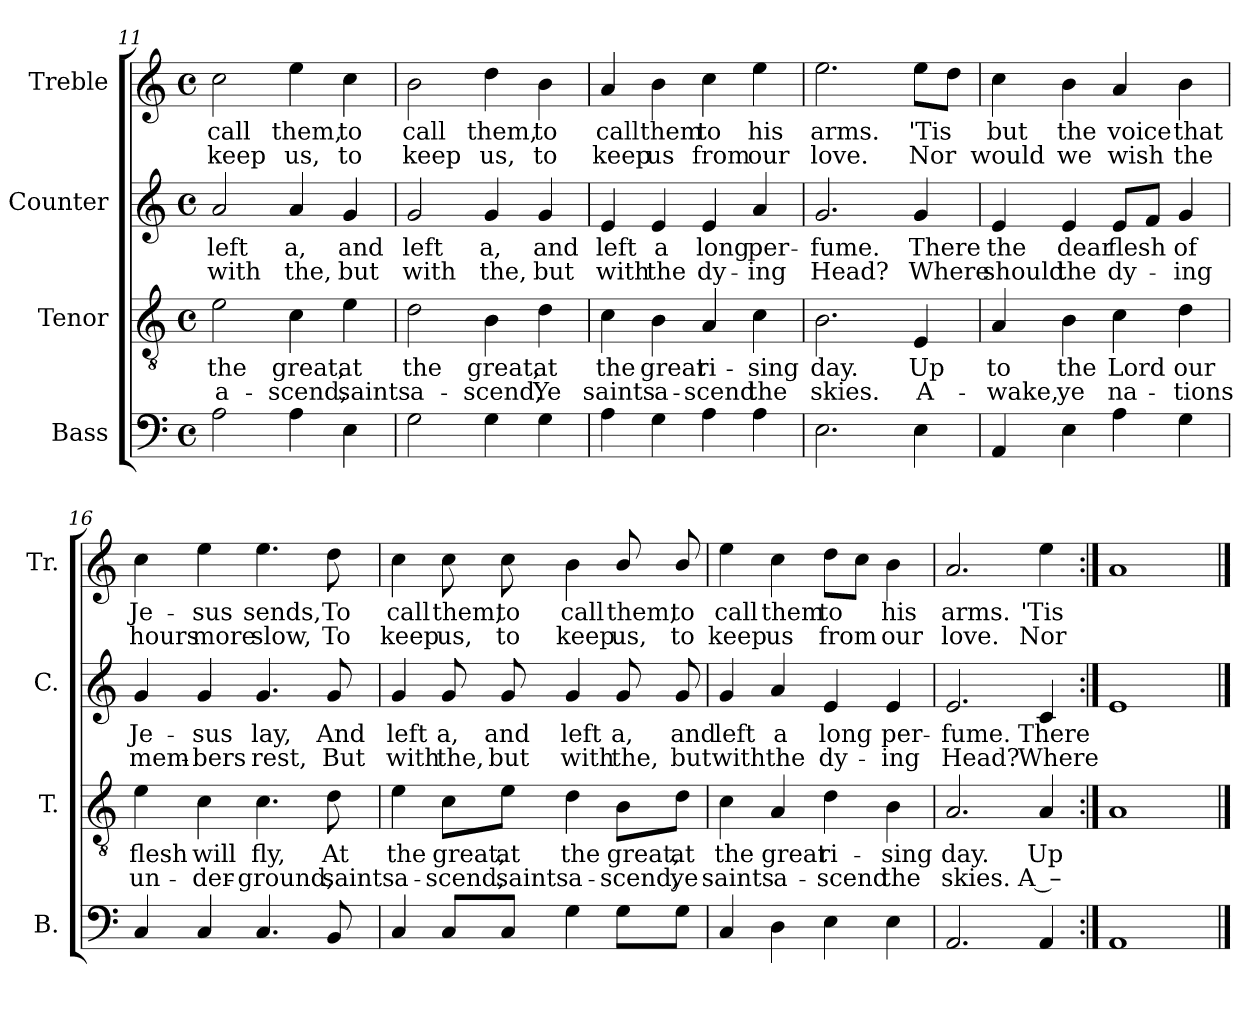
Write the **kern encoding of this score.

**kern	**kern	**text	**text	**kern	**text	**text	**kern	**text	**text
*part4	*part3	*part3	*part3	*part2	*part2	*part2	*part1	*part1	*part1
*staff4	*staff3	*staff3	*staff3	*staff2	*staff2	*staff2	*staff1	*staff1	*staff1
*I"Bass	*I"Tenor	*	*	*I"Counter	*	*	*I"Treble	*	*
*I'B.	*I'T.	*	*	*I'C.	*	*	*I'Tr.	*	*
!!LO:LB:g=z
*clefF4	*clefGv2	*	*	*clefG2	*	*	*clefG2	*	*
*k[]	*k[]	*	*	*k[]	*	*	*k[]	*	*
*M4/4	*M4/4	*	*	*M4/4	*	*	*M4/4	*	*
*met(c)	*met(c)	*	*	*met(c)	*	*	*met(c)	*	*
=11	=11	=11	=11	=11	=11	=11	=11	=11	=11
2A\	2e\	the	a-	2a/	left	with	2cc\	call	keep
4A\	4c\	great,	-scend,	4a/	a,	the,	4ee\	them,	us,
4E\	4e\	at	saints	4g/	and	but	4cc\	to	to
=12	=12	=12	=12	=12	=12	=12	=12	=12	=12
2G\	2d\	the	a-	2g/	left	with	2b\	call	keep
4G\	4B\	great,	-scend,	4g/	a,	the,	4dd\	them,	us,
4G\	4d\	at	Ye	4g/	and	but	4b\	to	to
=13	=13	=13	=13	=13	=13	=13	=13	=13	=13
4A\	4c\	the	saints	4e/	left	with	4a/	call	keep
4G\	4B\	great	a-	4e/	a	the	4b\	them	us
4A\	4A/	ri-	-scend	4e/	long	dy-	4cc\	to	from
4A\	4c\	-sing	the	4a/	per-	-ing	4ee\	his	our
=14	=14	=14	=14	=14	=14	=14	=14	=14	=14
2.E\	2.B\	day.	skies.	2.g/	-fume.	Head?	2.ee\	arms.	love.
4E\	4E/	Up	A-	4g/	There	Where	8ee\L	'Tis	Nor
.	.	.	.	.	.	.	8dd\J	.	.
=15	=15	=15	=15	=15	=15	=15	=15	=15	=15
4AA/	4A/	to	-wake,	4e/	the	should	4cc\	but	would
4E\	4B\	the	ye	4e/	dear	the	4b\	the	we
4A\	4c\	Lord	na-	8e/L	flesh	dy-	4a/	voice	wish
.	.	.	.	8f/J	.	.	.	.	.
4G\	4d\	our	-tions	4g/	of	-ing	4b\	that	the
!!LO:PB:g=z
=16	=16	=16	=16	=16	=16	=16	=16	=16	=16
4C/	4e\	flesh	un-	4g/	Je-	mem-	4cc\	Je-	hours
4C/	4c\	will	-der-	4g/	-sus	-bers	4ee\	-sus	more
4.C/	4.c\	fly,	-ground,	4.g/	lay,	rest,	4.ee\	sends,	slow,
8BB/	8d\	At	saints	8g/	And	But	8dd\	To	To
=17	=17	=17	=17	=17	=17	=17	=17	=17	=17
4C/	4e\	the	a-	4g/	left	with	4cc\	call	keep
8C/L	8c\L	great,	-scend,	8g/	a,	the,	8cc\	them,	us,
8C/J	8e\J	at	saints	8g/	and	but	8cc\	to	to
4G\	4d\	the	a-	4g/	left	with	4b\	call	keep
8G\L	8B\L	great,	-scend,	8g/	a,	the,	8b/	them,	us,
8G\J	8d\J	at	ye	8g/	and	but	8b/	to	to
=18	=18	=18	=18	=18	=18	=18	=18	=18	=18
4C/	4c\	the	saints	4g/	left	with	4ee\	call	keep
4D\	4A/	great	a-	4a/	a	the	4cc\	them	us
4E\	4d\	ri-	-scend	4e/	long	dy-	8dd\L	to	from
.	.	.	.	.	.	.	8cc\J	.	.
4E\	4B\	-sing	the	4e/	per-	-ing	4b\	his	our
=19	=19	=19	=19	=19	=19	=19	=19	=19	=19
2.AA/	2.A/	day.	skies.	2.e/	-fume.	Head?	2.a/	arms.	love.
4AA/	4A/	Up	A –	4c/	There	Where	4ee\	'Tis	Nor
=20:|!	=20:|!	=20:|!	=20:|!	=20:|!	=20:|!	=20:|!	=20:|!	=20:|!	=20:|!
1AA	1A	.	.	1e	.	.	1a	.	.
==	==	==	==	==	==	==	==	==	==
*-	*-	*-	*-	*-	*-	*-	*-	*-	*-
